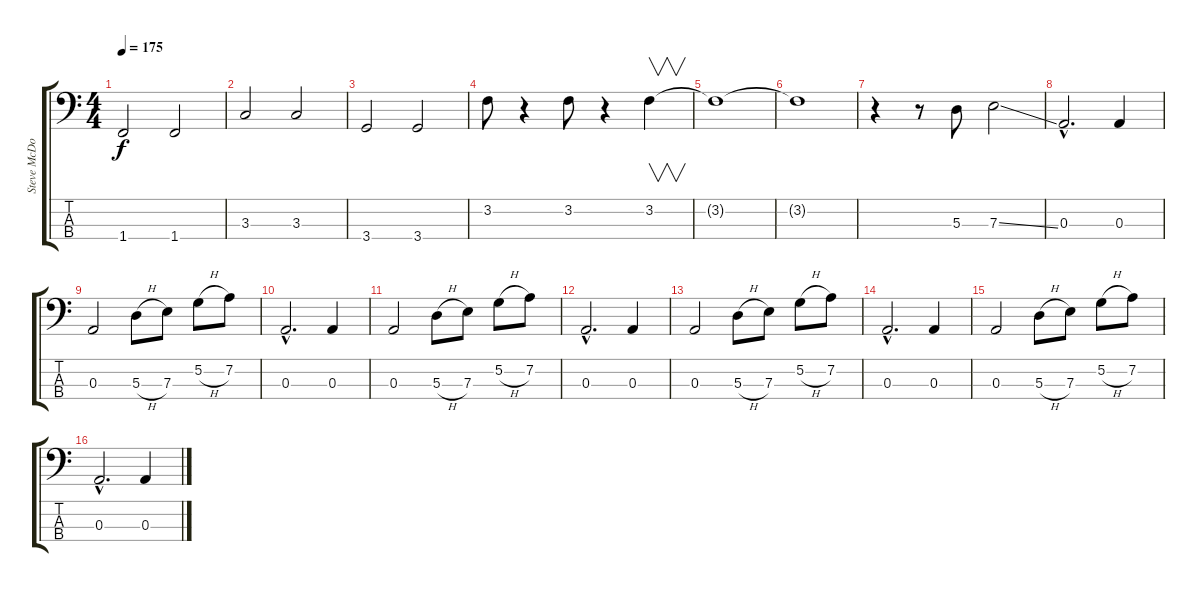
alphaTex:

\track ("Steve McDonald" "Steve McDo") {instrument electricbasspick}
\staff {score tabs}
\tuning (G2 D2 A1 E1) {hide}
\ts (4 4)
\tempo 175
\clef f4
\ks c
1.4.2{dy f} 1.4.2 |
3.3.2 3.3.2 |
3.4.2 3.4.2 |
3.2.8 r.4 3.2.8 r.4 3.2.4{v} |
3.2{t}.1 |
3.2{t}.1 |
r.4 r.8 5.3.8 7.3{ss}.2 |
0.3{hac}.2{d} 0.3.4 |
0.3.2 5.3{h}.8 7.3.8 5.2{h}.8 7.2.8 |
0.3{hac}.2{d} 0.3.4 |
0.3.2 5.3{h}.8 7.3.8 5.2{h}.8 7.2.8 |
0.3{hac}.2{d} 0.3.4 |
0.3.2 5.3{h}.8 7.3.8 5.2{h}.8 7.2.8 |
0.3{hac}.2{d} 0.3.4 |
0.3.2 5.3{h}.8 7.3.8 5.2{h}.8 7.2.8 |
0.3{hac}.2{d} 0.3.4
